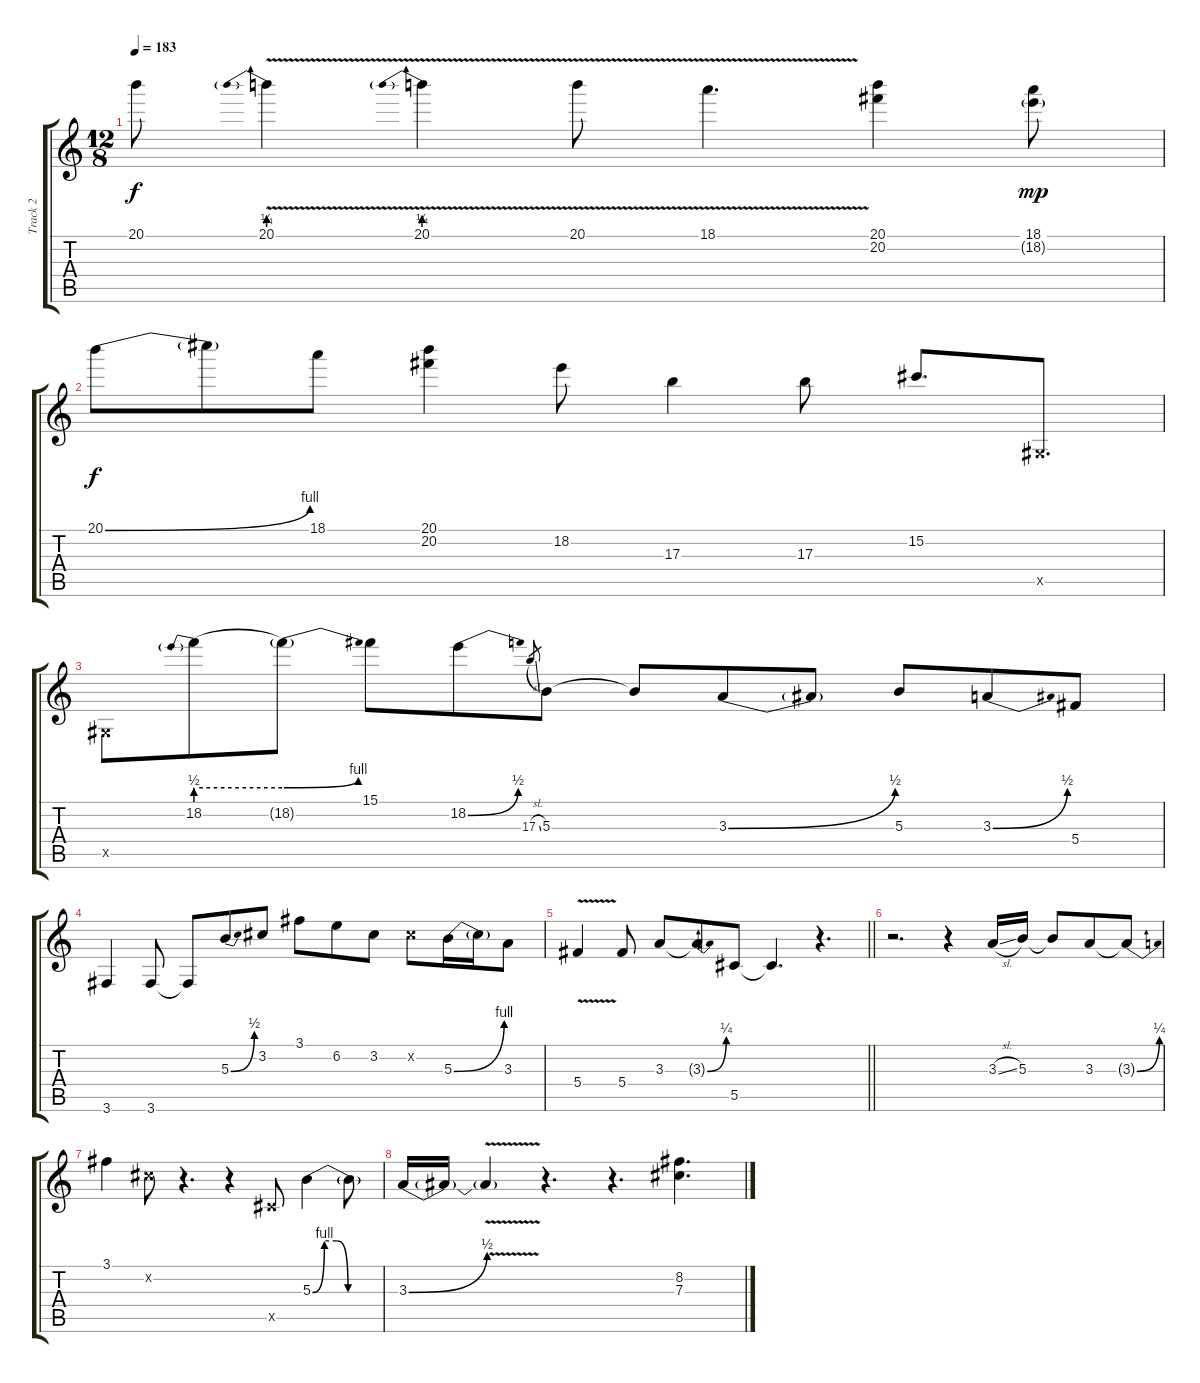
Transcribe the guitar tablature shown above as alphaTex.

\track ("Track 2" "Track 2") {instrument overdrivenguitar}
\staff {score tabs}
\tuning (Eb4 Bb3 Gb3 Db3 Ab2 Eb2) {hide}
\ts (12 8)
\tempo 183
\clef g2
\ks c
20.1{t}.8{dy f} 20.1{be (prebend 0 1 60 1) v}.4 20.1{be (prebend 0 1 60 1) v}.4 20.1{v}.8 18.1{v}.4{d} (20.1 20.2).4 (18.1 18.2{g}).8{dy mp} |
20.1{be (bend 0 0 60 4)}.8{dy f} 20.1{t}.8 18.1.8 (20.1 20.2).4 18.2.8 17.3.4 17.3.8 15.2.8{d} 0.5{x}.8{d} |
0.5{x}.8 18.2{be (prebend 0 2 60 2)}.8 18.2{be (bend 0 2 60 4) t}.8 15.1.8 18.2{be (bend 0 0 60 2)}.8 17.3{sl}.8{gr} 5.3.8 5.3{t}.8 3.3{be (bend 0 0 60 2)}.8 3.3{t}.8 5.3.8 3.3{be (bend 0 0 60 2)}.8 5.4.8 |
3.6.4 3.6.8 3.6{t}.8 5.3{be (bend 0 0 60 2)}.8 3.2.8 3.1.8 6.2.8 3.2.8 3.2{x}.8 5.3{be (bend 0 0 60 4)}.16 5.3{t}.16 3.3.8 |
\barLineRight lightlight
5.4{v}.4 5.4.8 3.3.8 3.3{be (bend 0 0 60 1) t}.8 5.5.8 5.5{t}.4{d} r.4{d} |
r.2{d} r.4 3.3{sl}.16 5.3.16 5.3{t}.8 3.3.8 3.3{be (bend 0 0 60 1) t}.8 |
3.1.4 3.2{x}.8 r.4{d} r.4 5.5{x}.8 5.3{be (custom 0 0 10 4 20 4 30 0 60 0)}.4 5.3{t}.8 |
3.3{be (bend 0 0 60 2)}.16 3.3{t}.16 3.3{v t}.4 r.4{d} r.4{d} (8.2 7.3).4{d}
